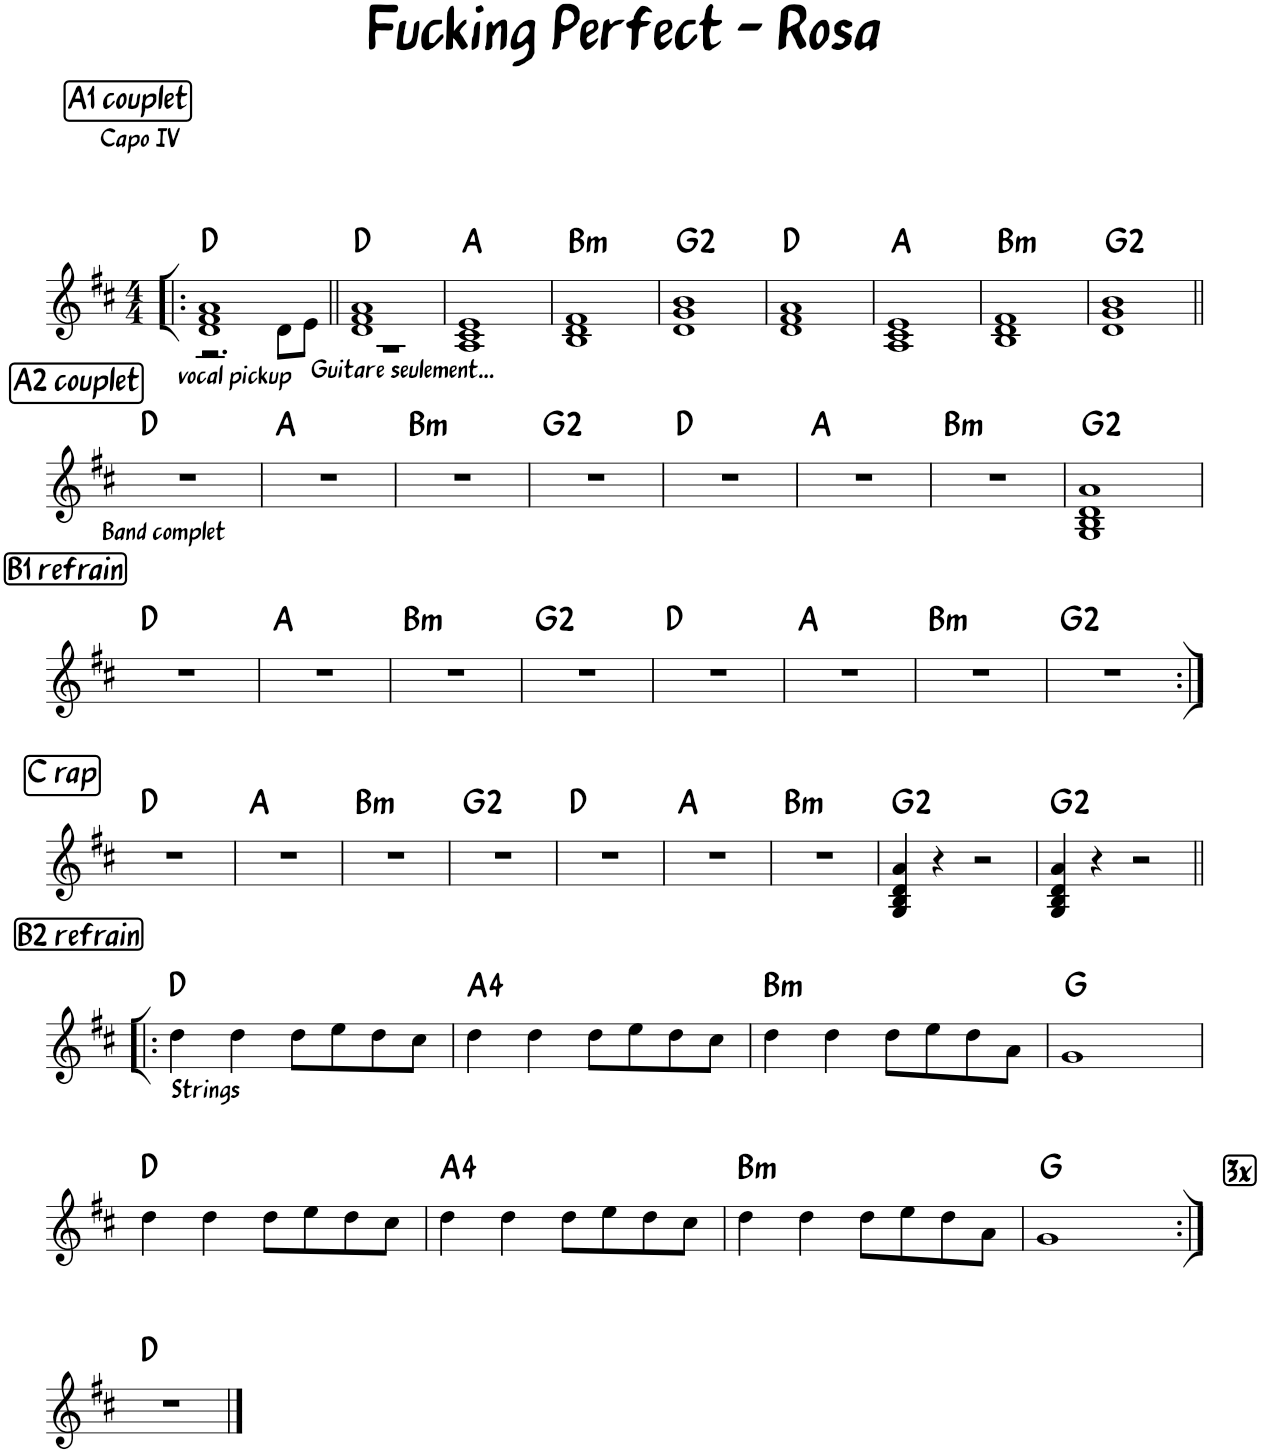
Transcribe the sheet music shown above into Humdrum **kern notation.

**kern	**harte
*part1	*part1
*staff1	*
*I"Piano	*
*I'Pno.	*
*clefG2	*
*k[f#c#]	*
*M4/4	*
=1!|:	=1!|:
*^	*
!LO:TX:a:t=Capo IV	!	!
!LO:TX:b:t=Guitare seulement...	!	!
!LO:TX:b:t=vocal pickup	!	!
1d 1f# 1a	2.r	D:maj
.	8d\L	.
.	8e\J	.
!!LO:REH:place=s1:a:cj:fs=14:t=A1 couplet	!!
=2||	=2||	=2||
1d 1f# 1a	1r	D:maj
*v	*v	*
=3	=3
1A 1c# 1e	A:maj
=4	=4
!	!LO:H:kt=m
1B 1d 1f#	B:min
=5	=5
1d 1g 1b	G:maj(2)
=6	=6
1d 1f# 1a	D:maj
=7	=7
1A 1c# 1e	A:maj
=8	=8
!	!LO:H:kt=m
1B 1d 1f#	B:min
=9	=9
1d 1g 1b	G:maj(2)
!!LO:LB:g=z
!!LO:REH:place=s1:a:cj:fs=14:t=A2 couplet
=10||	=10||
!LO:TX:b:t=Band complet	!
1r	D:maj
=11	=11
1r	A:maj
=12	=12
!	!LO:H:kt=m
1r	B:min
=13	=13
1r	G:maj(2)
=14	=14
1r	D:maj
=15	=15
1r	A:maj
=16	=16
!	!LO:H:kt=m
1r	B:min
=17	=17
1G 1B 1d 1a	G:maj(2)
!!LO:LB:g=z
!!LO:REH:place=s1:a:cj:fs=14:t=B1 refrain
=18	=18
1r	D:maj
=19	=19
1r	A:maj
=20	=20
!	!LO:H:kt=m
1r	B:min
=21	=21
1r	G:maj(2)
=22	=22
1r	D:maj
=23	=23
1r	A:maj
=24	=24
!	!LO:H:kt=m
1r	B:min
=25	=25
1r	G:maj(2)
!!LO:LB:g=z
!!LO:REH:place=s1:a:cj:fs=14:t=C rap
=26:|!	=26:|!
1r	D:maj
=27	=27
1r	A:maj
=28	=28
!	!LO:H:kt=m
1r	B:min
=29	=29
1r	G:maj(2)
=30	=30
1r	D:maj
=31	=31
1r	A:maj
=32	=32
!	!LO:H:kt=m
1r	B:min
=33	=33
4G/ 4B/ 4d/ 4a/	G:maj(2)
4r	.
2r	.
=34	=34
4G/ 4B/ 4d/ 4a/	G:maj(2)
4r	.
2r	.
!!LO:LB:g=z
!!LO:REH:place=s1:a:cj:fs=14:t=B2 refrain
=35!|:	=35!|:
!LO:TX:b:t=Strings	!
4dd\	D:maj
4dd\	.
8dd\L	.
8ee\	.
8dd\	.
8cc#\J	.
=36	=36
4dd\	A:maj(4)
4dd\	.
8dd\L	.
8ee\	.
8dd\	.
8cc#\J	.
=37	=37
!	!LO:H:kt=m
4dd\	B:min
4dd\	.
8dd\L	.
8ee\	.
8dd\	.
8a\J	.
=38	=38
1g	G:maj
!!LO:LB:g=z
=39	=39
4dd\	D:maj
4dd\	.
8dd\L	.
8ee\	.
8dd\	.
8cc#\J	.
=40	=40
4dd\	A:maj(4)
4dd\	.
8dd\L	.
8ee\	.
8dd\	.
8cc#\J	.
=41	=41
!	!LO:H:kt=m
4dd\	B:min
4dd\	.
8dd\L	.
8ee\	.
8dd\	.
8a\J	.
!!LO:REH:place=s1:a:cj:fs=14:t=3x
=42	=42
1g	G:maj
!!LO:LB:g=z
=43:|!	=43:|!
1r	D:maj
==	==
*-	*-
